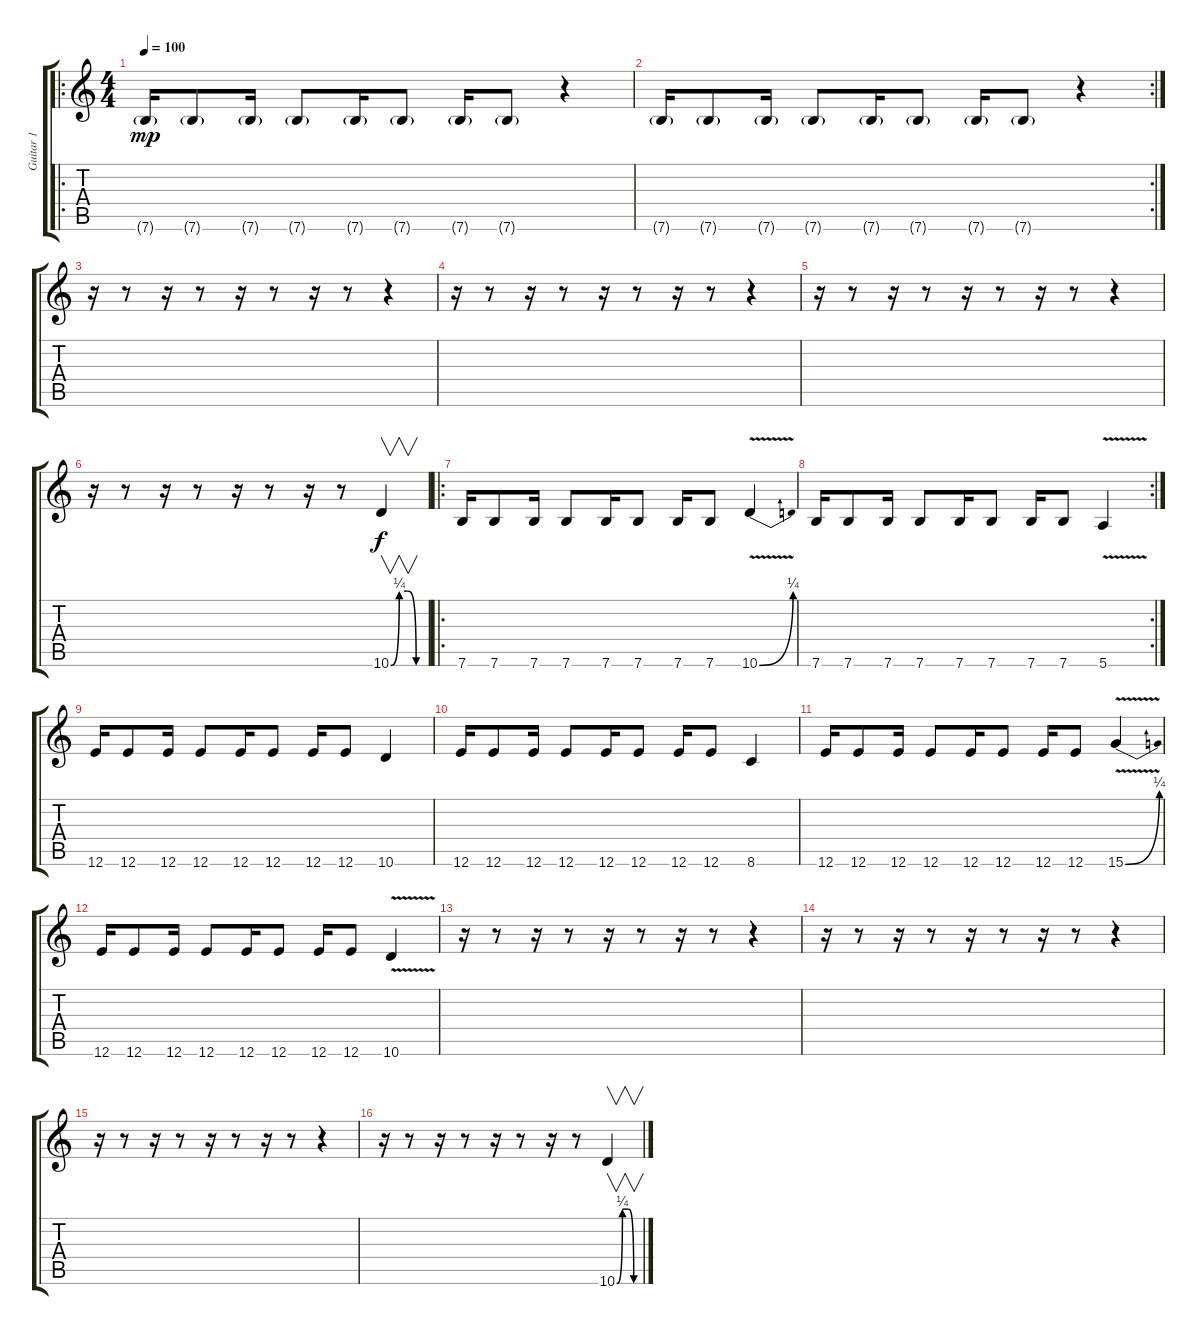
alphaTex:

\track ("Guitar 1" "Guitar 1") {instrument overdrivenguitar}
\staff {score tabs}
\tuning (E4 B3 G3 D3 A2 E2) {hide}
\ro
\ts (4 4)
\tempo 100
\clef g2
\ks c
7.6{g}.16{dy mp instrument overdrivenguitar} 7.6{g}.8 7.6{g}.16 7.6{g}.8 7.6{g}.16 7.6{g}.8 7.6{g}.16 7.6{g}.8 r.4 |
\rc 2
7.6{g}.16 7.6{g}.8 7.6{g}.16 7.6{g}.8 7.6{g}.16 7.6{g}.8 7.6{g}.16 7.6{g}.8 r.4{balance 5} |
r.16{balance 11} r.8 r.16 r.8 r.16 r.8 r.16 r.8 r.4 |
r.16 r.8 r.16 r.8 r.16 r.8 r.16 r.8 r.4 |
r.16 r.8 r.16 r.8 r.16 r.8 r.16 r.8 r.4 |
r.16 r.8 r.16 r.8 r.16 r.8 r.16 r.8 10.6{be (custom 0 0 15 1 30 1 45 0 60 0)}.4{v dy f} |
\ro
7.6.16 7.6.8 7.6.16 7.6.8 7.6.16 7.6.8 7.6.16 7.6.8 10.6{be (bend 0 0 60 1) v}.4 |
\rc 2
7.6.16 7.6.8 7.6.16 7.6.8 7.6.16 7.6.8 7.6.16 7.6.8 5.6{v}.4 |
12.6.16 12.6.8 12.6.16 12.6.8 12.6.16 12.6.8 12.6.16 12.6.8 10.6.4 |
12.6.16 12.6.8 12.6.16 12.6.8 12.6.16 12.6.8 12.6.16 12.6.8 8.6.4 |
12.6.16 12.6.8 12.6.16 12.6.8 12.6.16 12.6.8 12.6.16 12.6.8 15.6{be (bend 0 0 60 1) v}.4 |
12.6.16 12.6.8 12.6.16 12.6.8 12.6.16 12.6.8 12.6.16 12.6.8 10.6{v}.4 |
r.16 r.8 r.16 r.8 r.16 r.8 r.16 r.8 r.4 |
r.16 r.8 r.16 r.8 r.16 r.8 r.16 r.8 r.4 |
r.16 r.8 r.16 r.8 r.16 r.8 r.16 r.8 r.4 |
r.16 r.8 r.16 r.8 r.16 r.8 r.16 r.8 10.6{be (custom 0 0 15 1 30 1 45 0 60 0)}.4{v}
